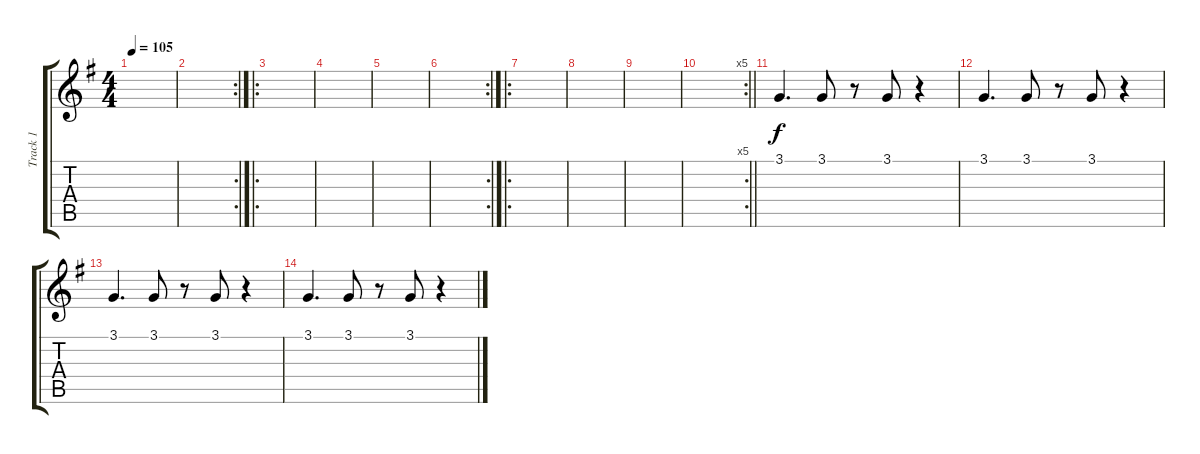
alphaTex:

\track ("Track 1" "Track 1") {instrument tenorsax}
\staff {score tabs}
\tuning (E4 B3 G3 D3 A2 E2) {hide}
\ts (4 4)
\tempo 105
\clef g2
\ks g
|
\rc 2
|
\ro
|
|
|
\rc 2
|
\ro
|
|
|
\rc 5
\barLineRight lightlight
|
3.1.4{d volume 0} 3.1.8 r.8 3.1.8 r.4 |
3.1.4{d} 3.1.8 r.8 3.1.8 r.4 |
3.1.4{d} 3.1.8 r.8 3.1.8 r.4 |
3.1.4{d} 3.1.8 r.8 3.1.8 r.4
